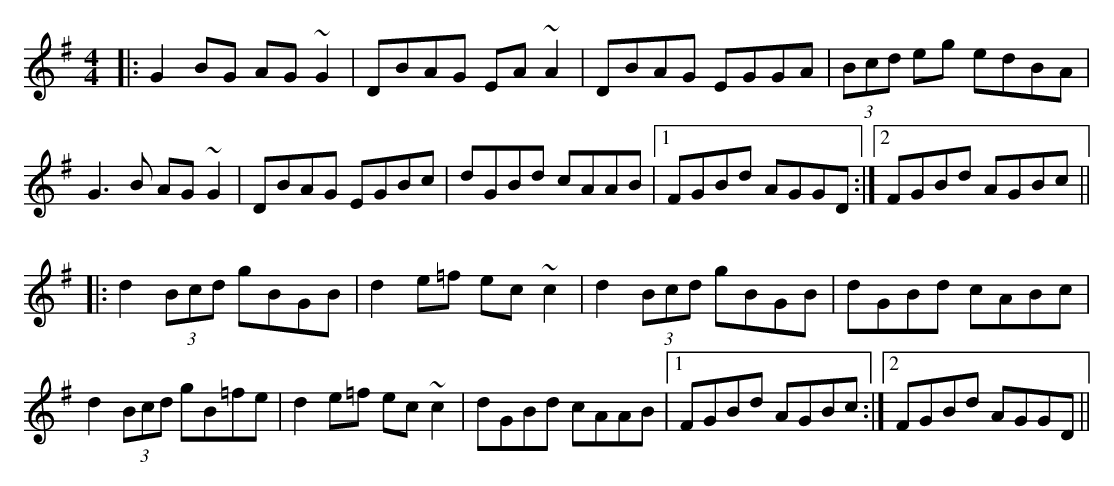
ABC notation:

X:1
M:4/4
K:G
|:G2BG AG~G2|DBAG EA~A2|DBAG EGGA|(3Bcd eg edBA|
G3B AG~G2|DBAG EGBc|dGBd cAAB|1 FGBd AGGD:|2 FGBd AGBc||
|:d2 (3Bcd gBGB|d2e=f ec~c2|d2 (3Bcd gBGB|dGBd cABc|
d2 (3Bcd gB=fe|d2e=f ec~c2|dGBd cAAB|1 FGBd AGBc:|2 FGBd AGGD||
